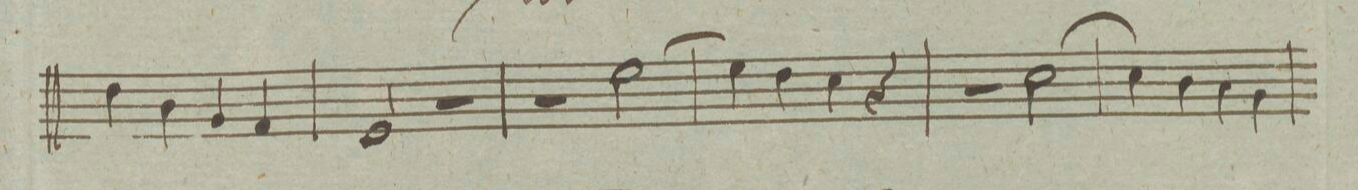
**kern	**dynam
*I"Clarinetto Primo in C.	*
*clefG2	*
*k[fncngn]	*
*met(c|)	*
*M2/2	*
4dd\]	.
4b\	.
4g/	.
4f/	.
=226	=226
2e/	.
2r	.
=227	=227
2r	.
[2ee\	.
=228	=228
4ee\]	.
4dd\	.
4cc\	.
4r	.
=229	=229
2r	.
[2cc\	.
=230	=230
*-	*-
